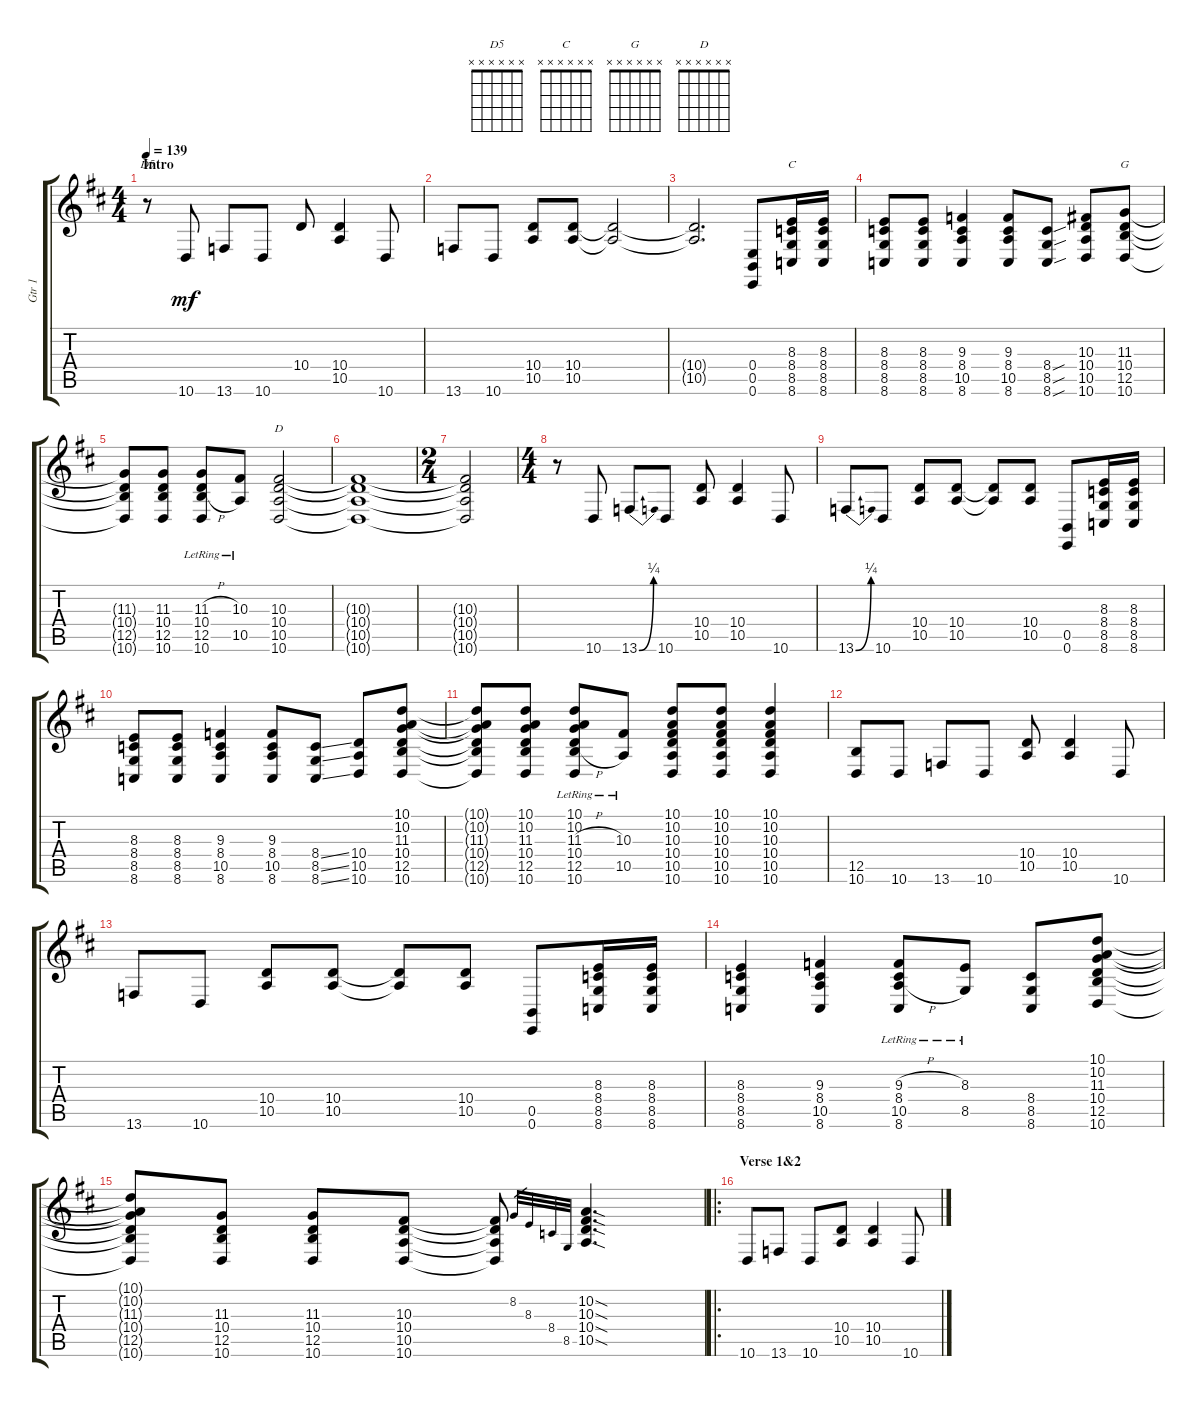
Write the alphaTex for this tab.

\track ("Gtr 1" "Gtr 1") {instrument acousticgrandpiano}
\staff {score tabs}
\tuning (E4 B3 Ab3 E3 B2 E2) {hide}
\chord ("D5" x x x x x x)
\chord ("C" x x x x x x)
\chord ("G" x x x x x x)
\chord ("D" x x x x x x)
\ts (4 4)
\section ("" "Intro")
\tempo 139
\clef g2
\ks d
r.8{ch "D5" dy mf instrument acousticgrandpiano} 10.6.8 13.6.8 10.6.8 10.4.8 (10.4 10.5).4 10.6.8 |
13.6.8 10.6.8 (10.4 10.5).8 (10.4 10.5).8 (10.4{t} 10.5{t}).2 |
(10.4{t} 10.5{t}).2{d} (0.4 0.5 0.6).8 (8.3 8.4 8.5 8.6).16{ch "C"} (8.3 8.4 8.5 8.6).16 |
(8.3 8.4 8.5 8.6).8 (8.3 8.4 8.5 8.6).8 (9.3 8.4 10.5 8.6).4 (9.3 8.4 10.5 8.6).8 (8.4{sou} 8.5{sou} 8.6{sou}).8 (10.3 10.4 10.5 10.6).8 (11.3 10.4 12.5 10.6).8{ch "G"} |
(11.3{t} 10.4{t} 12.5{t} 10.6{t}).8 (11.3 10.4 12.5 10.6).8 (11.3{h lr} 10.4{lr} 12.5{h lr} 10.6{lr}).8 (10.3{lr} 10.5{lr}).8 (10.3 10.4 10.5 10.6).2{ch "D"} |
(10.3{t} 10.4{t} 10.5{t} 10.6{t}).1 |
\ts (2 4)
(10.3{t} 10.4{t} 10.5{t} 10.6{t}).2 |
\ts (4 4)
r.8 10.6.8 13.6{be (bend 0 0 60 1)}.8 10.6.8 (10.4 10.5).8 (10.4 10.5).4 10.6.8 |
13.6{be (bend 0 0 60 1)}.8 10.6.8 (10.4 10.5).8 (10.4 10.5).8 (10.4{t} 10.5{t}).8 (10.4 10.5).8 (0.5 0.6).8 (8.3 8.4 8.5 8.6).16 (8.3 8.4 8.5 8.6).16 |
(8.3 8.4 8.5 8.6).8 (8.3 8.4 8.5 8.6).8 (9.3 8.4 10.5 8.6).4 (9.3 8.4 10.5 8.6).8 (8.4{ss} 8.5{ss} 8.6{ss}).8 (10.4 10.5 10.6).8 (10.1 10.2 11.3 10.4 12.5 10.6).8 |
(10.1{t} 10.2{t} 11.3{t} 10.4{t} 12.5{t} 10.6{t}).8 (10.1 10.2 11.3 10.4 12.5 10.6).8 (10.1{lr} 10.2{lr} 11.3{h lr} 10.4{lr} 12.5{h lr} 10.6{lr}).8 (10.3{lr} 10.5{lr}).8 (10.1 10.2 10.3 10.4 10.5 10.6).8 (10.1 10.2 10.3 10.4 10.5 10.6).8 (10.1 10.2 10.3 10.4 10.5 10.6).4 |
(12.5 10.6).8 10.6.8 13.6.8 10.6.8 (10.4 10.5).8 (10.4 10.5).4 10.6.8 |
13.6.8 10.6.8 (10.4 10.5).8 (10.4 10.5).8 (10.4{t} 10.5{t}).8 (10.4 10.5).8 (0.5 0.6).8 (8.3 8.4 8.5 8.6).16 (8.3 8.4 8.5 8.6).16 |
(8.3 8.4 8.5 8.6).4 (9.3 8.4 10.5 8.6).4 (9.3{h lr} 8.4{lr} 10.5{h lr} 8.6{lr}).8 (8.3{lr} 8.5{lr}).8 (8.4 8.5 8.6).8 (10.1 10.2 11.3 10.4 12.5 10.6).8 |
(10.1{t} 10.2{t} 11.3{t} 10.4{t} 12.5{t} 10.6{t}).8 (11.3 10.4 12.5 10.6).8 (11.3 10.4 12.5 10.6).8 (10.3 10.4 10.5 10.6).8 (10.3{t} 10.4{t} 10.5{t} 10.6{t}).8 8.2.32{gr} 8.3.32{gr} 8.4.32{gr} 8.5.32{gr} (10.2{sod} 10.3{sod} 10.4{sod} 10.5{sod}).4{d} |
\ro
\section ("" "Verse 1&2")
10.6.8 13.6.8 10.6.8 (10.4 10.5).8 (10.4 10.5).4 10.6.8
